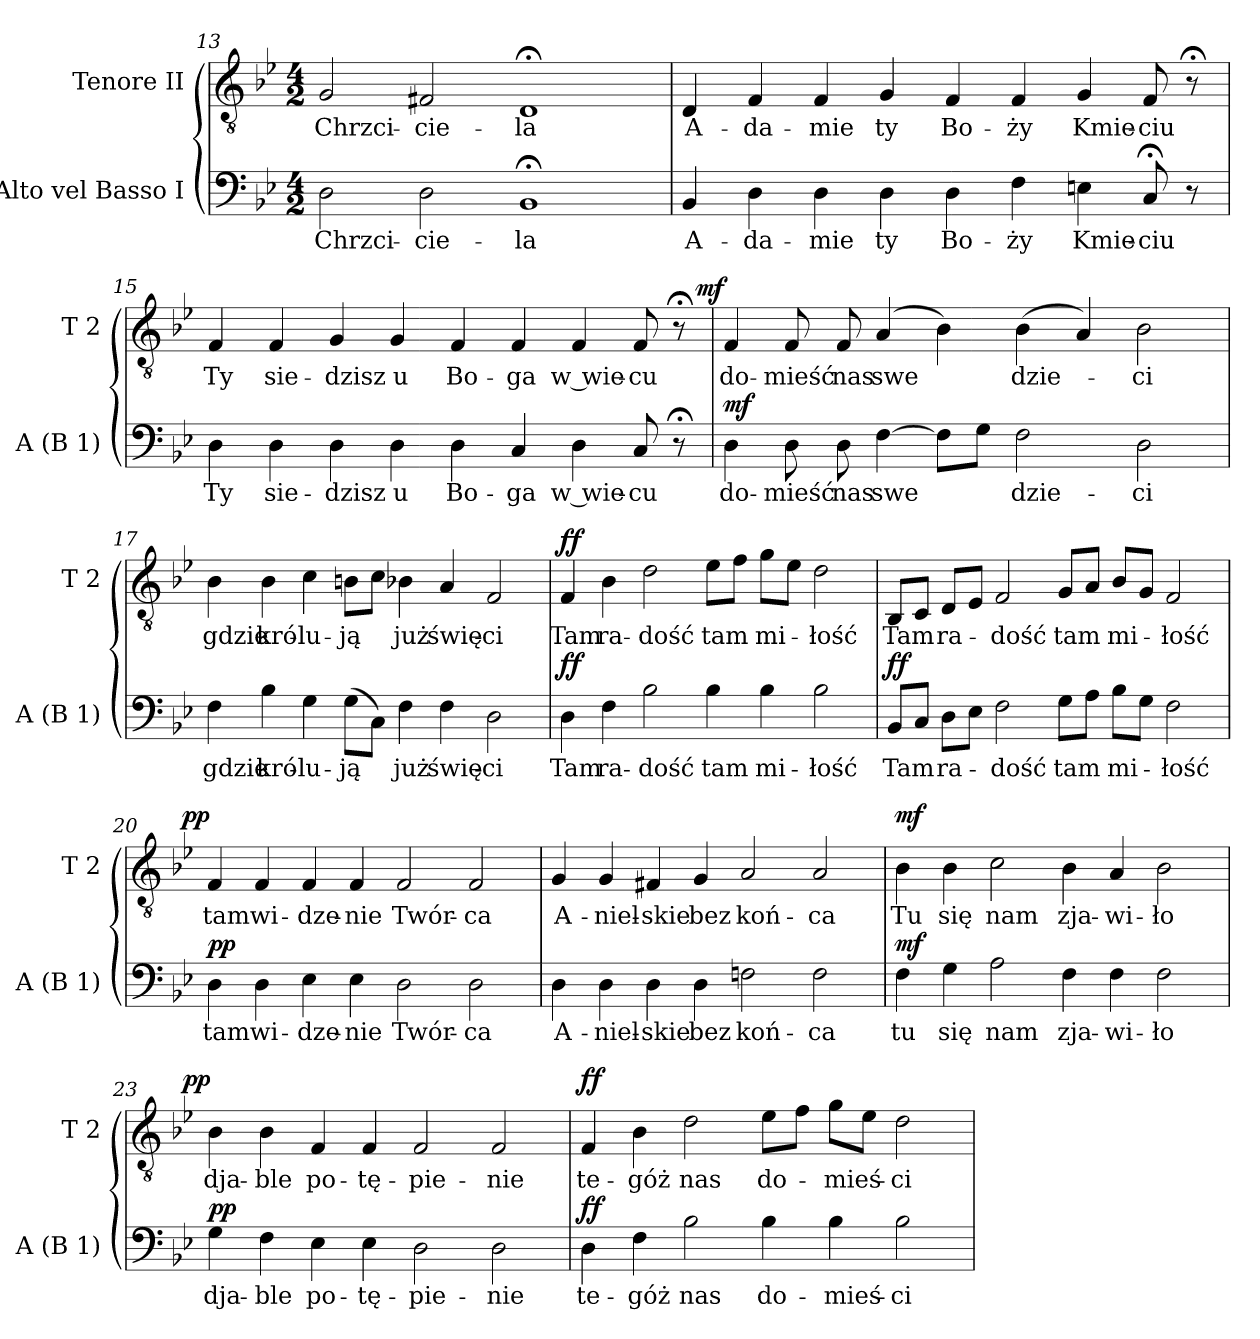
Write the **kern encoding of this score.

**kern	**text	**dynam	**kern	**text	**dynam
*part2	*part2	*part2	*part1	*part1	*part1
*staff2	*staff2	*staff2	*staff1	*staff1	*staff1
*I"Alto vel Basso I	*	*	*I"Tenore II	*	*
*I'A (B 1)	*	*	*I'T 2	*	*
*clefF4	*	*	*clefGv2	*	*
*k[b-e-]	*	*	*k[b-e-]	*	*
*B-:	*	*	*B-:	*	*
*M4/2	*	*	*M4/2	*	*
=13	=13	=13	=13	=13	=13
2D\	Chrzci-	.	2G/	Chrzci-	.
2D\	-cie-	.	2F#X/	-cie-	.
1BB-;<	-la	.	1D;<	-la	.
=14	=14	=14	=14	=14	=14
4BB-/	A-	.	4D/	A-	.
4D\	-da-	.	4F/	-da-	.
4D\	-mie	.	4F/	-mie	.
4D\	ty	.	4G/	ty	.
4D\	Bo-	.	4F/	Bo-	.
4F\	-ży	.	4F/	-ży	.
4En\	Kmie-	.	4G/	Kmie-	.
8C;</	-ciu	.	8F/	-ciu	.
8r	.	.	8r;<	.	.
=15	=15	=15	=15	=15	=15
4D\	Ty	.	4F/	Ty	.
4D\	sie-	.	4F/	sie-	.
4D\	-dzisz	.	4G/	-dzisz	.
4D\	u	.	4G/	u	.
4D\	Bo-	.	4F/	Bo-	.
4C/	-ga	.	4F/	-ga	.
4D\	w wie-	.	4F/	w wie-	.
8C/	-cu	.	8F/	-cu	.
8r;<	.	.	8r;<	.	.
=16	=16	=16	=16	=16	=16
!	!	!LO:DY:a	!	!	!LO:DY:a:rj
4D\	do-	mf	4F/	do-	mf
8D\	-mieść	.	8F/	-mieść	.
8D\	nas	.	8F/	nas	.
[4F\	swe	.	(>4A/	swe	.
8F\L]	.	.	4B-\)	.	.
8G\J	.	.	.	.	.
2F\	dzie-	.	(>4B-\	dzie-	.
.	.	.	4A/)	.	.
2D\	-ci	.	2B-\	-ci	.
=17	=17	=17	=17	=17	=17
4F\	gdzie	.	4B-\	gdzie	.
4B-\	kró-	.	4B-\	kró-	.
4G\	-lu-	.	4c\	-lu-	.
(>8G\L	-ją	.	8Bn\L	-ją	.
8C\J)	.	.	8c\J	.	.
4F\	już	.	4B-X\	już	.
4F\	świę-	.	4A/	świę-	.
2D\	-ci	.	2F/	-ci	.
=18	=18	=18	=18	=18	=18
!	!	!LO:DY:a	!	!	!LO:DY:a
4D\	Tam	ff	4F/	Tam	ff
4F\	ra-	.	4B-\	ra-	.
2B-\	-dość	.	2d\	-dość	.
4B-\	tam	.	8e-\L	tam	.
.	.	.	8f\J	.	.
4B-\	mi-	.	8g\L	mi-	.
.	.	.	8e-\J	.	.
2B-\	-łość	.	2d\	-łość	.
=19	=19	=19	=19	=19	=19
!	!	!LO:DY:a	!	!	!
8BB-/L	Tam	ff	8BB-/L	Tam	.
8C/J	.	.	8C/J	.	.
8D\L	ra-	.	8D/L	ra-	.
8E-\J	.	.	8E-/J	.	.
2F\	-dość	.	2F/	-dość	.
8G\L	tam	.	8G/L	tam	.
8A\J	.	.	8A/J	.	.
8B-\L	mi-	.	8B-/L	mi-	.
8G\J	.	.	8G/J	.	.
2F\	-łość	.	2F/	-łość	.
=20	=20	=20	=20	=20	=20
!	!	!LO:DY:a	!	!	!LO:DY:a:rj
4D\	tam	pp	4F/	tam	pp
4D\	wi-	.	4F/	wi-	.
4E-\	-dze-	.	4F/	-dze-	.
4E-\	-nie	.	4F/	-nie	.
2D\	Twór-	.	2F/	Twór-	.
2D\	-ca	.	2F/	-ca	.
=21	=21	=21	=21	=21	=21
4D\	A-	.	4G/	A-	.
4D\	-niel-	.	4G/	-niel-	.
4D\	-skie	.	4F#X/	-skie	.
4D\	bez	.	4G/	bez	.
2Fn\	koń-	.	2A/	koń-	.
2F\	-ca	.	2A/	-ca	.
=22	=22	=22	=22	=22	=22
!	!	!LO:DY:a	!	!	!LO:DY:a
4F\	tu	mf	4B-\	Tu	mf
4G\	się	.	4B-\	się	.
2A\	nam	.	2c\	nam	.
4F\	zja-	.	4B-\	zja-	.
4F\	-wi-	.	4A/	-wi-	.
2F\	-ło	.	2B-\	-ło	.
=23	=23	=23	=23	=23	=23
!	!	!LO:DY:a	!	!	!LO:DY:a:rj
4G\	dja-	pp	4B-\	dja-	pp
4F\	-ble	.	4B-\	-ble	.
4E-\	po-	.	4F/	po-	.
4E-\	-tę-	.	4F/	-tę-	.
2D\	-pie-	.	2F/	-pie-	.
2D\	-nie	.	2F/	-nie	.
=24	=24	=24	=24	=24	=24
!	!	!LO:DY:a	!	!	!LO:DY:a
4D\	te-	ff	4F/	te-	ff
4F\	-góż	.	4B-\	-góż	.
2B-\	nas	.	2d\	nas	.
4B-\	do-	.	8e-\L	do-	.
.	.	.	8f\J	.	.
4B-\	-mieś-	.	8g\L	-mieś-	.
.	.	.	8e-\J	.	.
2B-\	-ci	.	2d\	-ci	.
=	=	=	=	=	=
*-	*-	*-	*-	*-	*-
